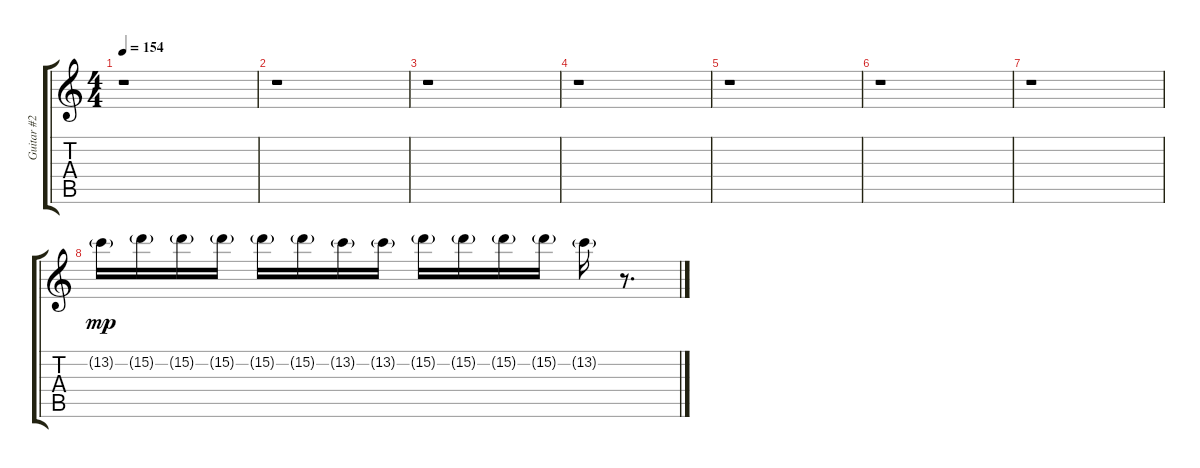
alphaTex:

\track ("Guitar #2 (delay #8)" "Guitar #2 ") {instrument distortionguitar}
\staff {score tabs}
\tuning (E4 B3 G3 D3 A2 E2) {hide}
\ts (4 4)
\tempo 154
\clef g2
\ks c
r.1{dy mp} |
r.1 |
r.1 |
r.1 |
r.1 |
r.1 |
r.1 |
13.2{g}.16 15.2{g}.16 15.2{g}.16 15.2{g}.16 15.2{g}.16 15.2{g}.16 13.2{g}.16 13.2{g}.16 15.2{g}.16 15.2{g}.16 15.2{g}.16 15.2{g}.16 13.2{g}.16 r.8{d}
